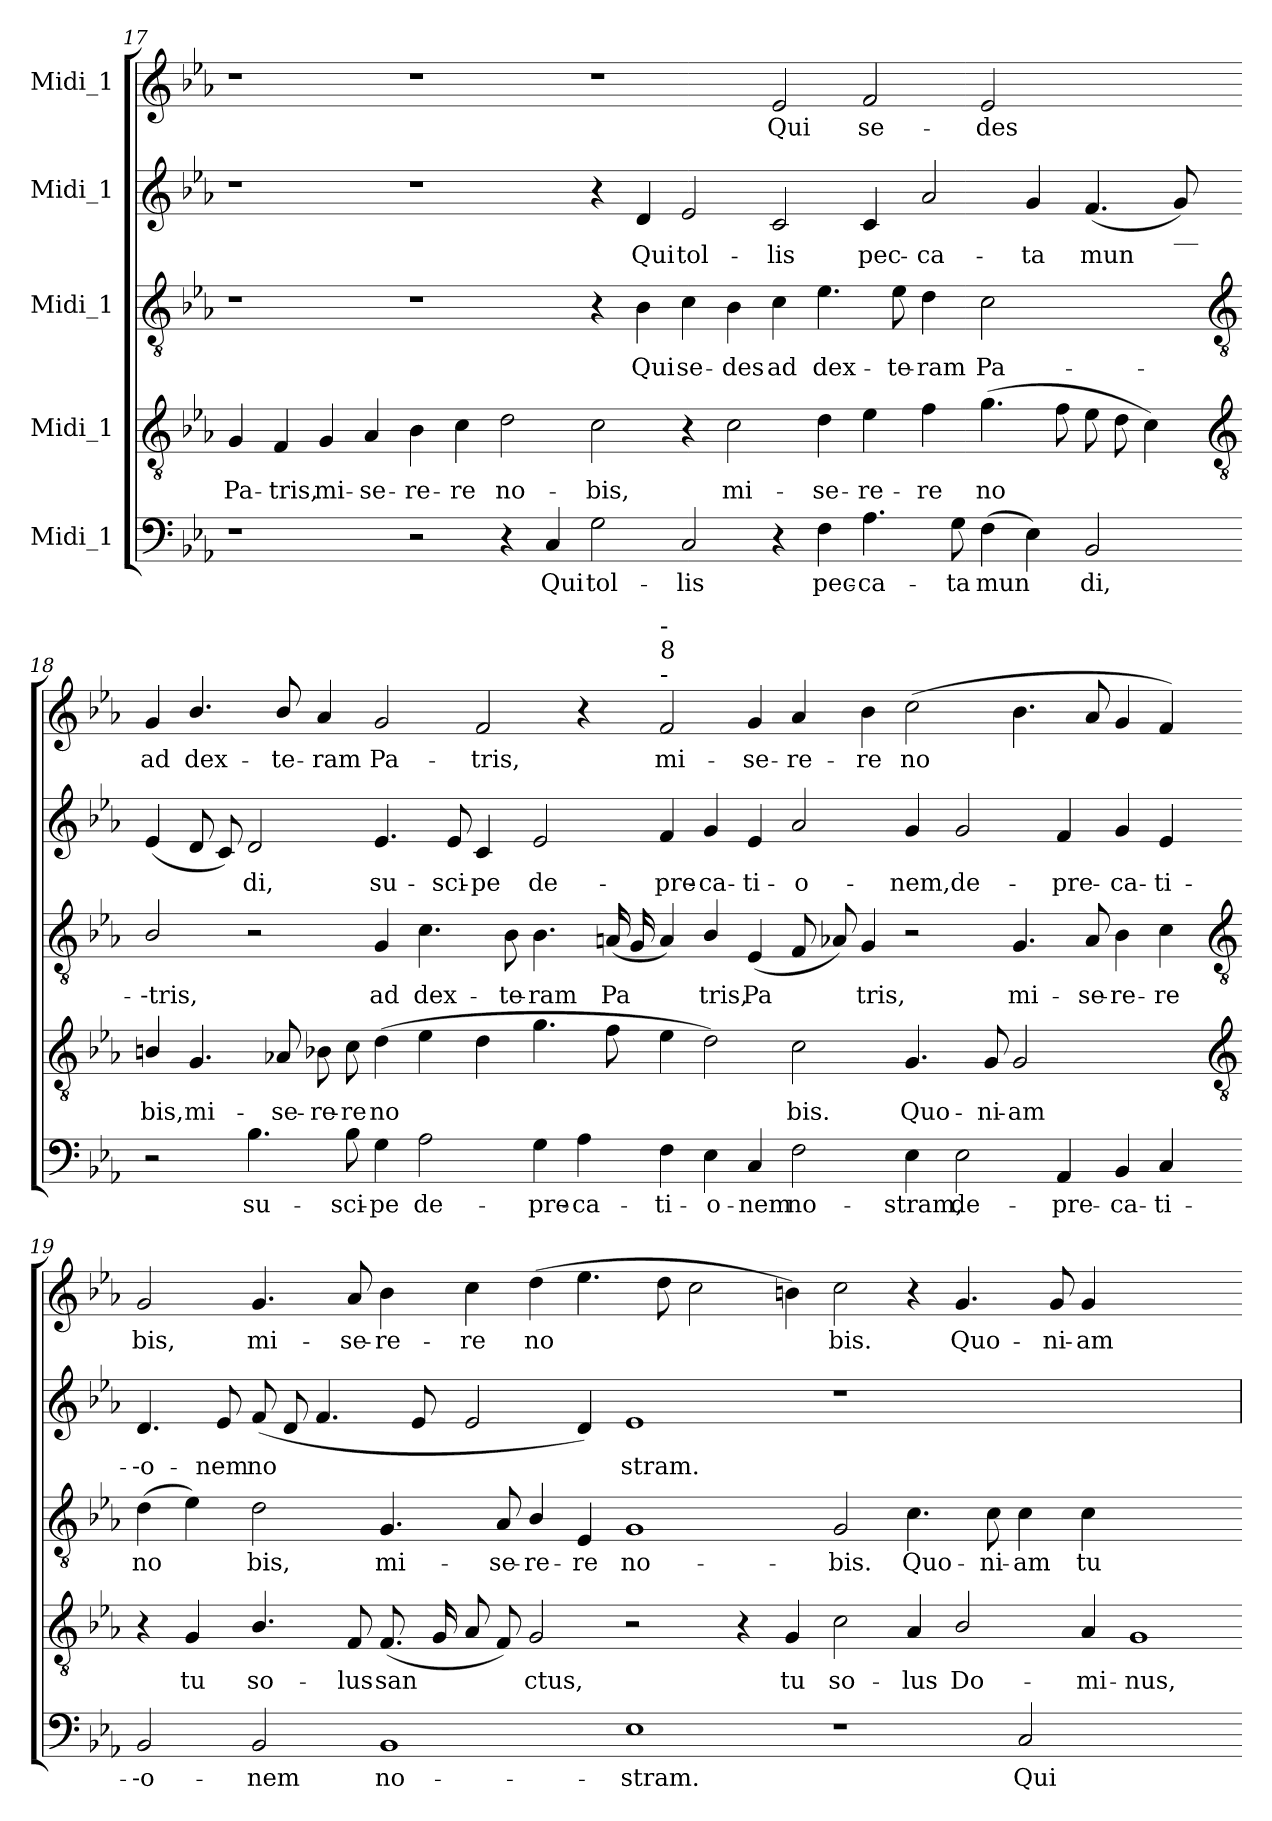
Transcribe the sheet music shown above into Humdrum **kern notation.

**kern	**text	**kern	**text	**kern	**text	**kern	**text	**kern	**text
*part5	*part5	*part4	*part4	*part3	*part3	*part2	*part2	*part1	*part1
*staff5	*staff5	*staff4	*staff4	*staff3	*staff3	*staff2	*staff2	*staff1	*staff1
*I"Midi_1	*	*I"Midi_1	*	*I"Midi_1	*	*I"Midi_1	*	*I"Midi_1	*
!!LO:LB:g=z
*clefF4	*	*clefGv2	*	*clefGv2	*	*clefG2	*	*clefG2	*
*k[b-e-a-]	*	*k[b-e-a-]	*	*k[b-e-a-]	*	*k[b-e-a-]	*	*k[b-e-a-]	*
*E-:	*	*E-:	*	*E-:	*	*E-:	*	*E-:	*
=17	=17	=17	=17	=17	=17	=17	=17	=17	=17
!	!	!	!LO:LY:b	!	!	!	!	!	!
1r	.	4G	Pa-	1r	.	1r	.	1r	.
!	!	!	!LO:LY:b	!	!	!	!	!	!
.	.	4F	-tris,	.	.	.	.	.	.
!	!	!	!LO:LY:b	!	!	!	!	!	!
.	.	4G	mi-	.	.	.	.	.	.
!	!	!	!LO:LY:b	!	!	!	!	!	!
.	.	4A-	-se-	.	.	.	.	.	.
!	!	!	!LO:LY:b	!	!	!	!	!	!
2r	.	4B-	-re-	1r	.	1r	.	1r	.
!	!	!	!LO:LY:b	!	!	!	!	!	!
.	.	4c	-re	.	.	.	.	.	.
!	!	!	!LO:LY:b	!	!	!	!	!	!
4r	.	2d	no-	.	.	.	.	.	.
!	!LO:LY:b	!	!	!	!	!	!	!	!
4C	Qui	.	.	.	.	.	.	.	.
!	!LO:LY:b	!	!LO:LY:b	!	!	!	!	!	!
2G	tol-	2c	-bis,	4r	.	4r	.	1r	.
!	!	!	!	!	!LO:LY:b	!	!LO:LY:b	!	!
.	.	.	.	4B-	Qui	4d	Qui	.	.
!	!LO:LY:b	!	!	!	!LO:LY:b	!	!LO:LY:b	!	!
2C	-lis	4r	.	4c	se-	2e-	tol-	.	.
!	!	!	!LO:LY:b	!	!LO:LY:b	!	!	!	!
.	.	2c	mi-	4B-	-des	.	.	.	.
!	!	!	!	!	!LO:LY:b	!	!LO:LY:b	!	!LO:LY:b
4r	.	.	.	4c	ad	2c	-lis	2e-	Qui
!	!LO:LY:b	!	!LO:LY:b	!	!LO:LY:b	!	!	!	!
4F	pec-	4d	-se-	4.e-	dex-	.	.	.	.
!	!LO:LY:b	!	!LO:LY:b	!	!	!	!LO:LY:b	!	!LO:LY:b
4.A-	-ca-	4e-	-re-	.	.	4c	pec-	2f	se-
!	!	!	!	!	!LO:LY:b	!	!	!	!
.	.	.	.	8e-	-te-	.	.	.	.
!	!	!	!LO:LY:b	!	!LO:LY:b	!	!LO:LY:b	!	!
.	.	4f	-re	4d	-ram	2a-	-ca-	.	.
!	!LO:LY:b	!	!	!	!	!	!	!	!
8G	-ta	.	.	.	.	.	.	.	.
!	!LO:LY:b	!	!LO:LY:b	!	!LO:LY:b	!	!	!	!LO:LY:b
(>4F	mun	(>4.g	no	2c	Pa-	.	.	2e-	-des
!	!	!	!	!	!	!	!LO:LY:b	!	!
4E-)	.	.	.	.	.	4g	-ta	.	.
.	.	8f	.	.	.	.	.	.	.
!	!LO:LY:b	!	!	!	!	!	!LO:LY:b	!	!
2BB-	di,	8e-	.	2ryy	.	(<4.f	mun	2ryy	.
.	.	8d	.	.	.	.	.	.	.
.	.	4c)	.	.	.	.	.	.	.
!	!	!	!	!	!	!LO:TX:b:t=__	!	!	!
.	.	.	.	.	.	8g)	.	.	.
!!LO:LB:g=z
=18-	=18-	=18-	=18-	=18-	=18-	=18-	=18-	=18-	=18-
*	*	*clefGv2	*	*clefGv2	*	*	*	*	*
!	!	!	!LO:LY:b	!	!LO:LY:b	!	!	!	!LO:LY:b
2r	.	4Bn/	-bis,	2B-/	--tris,	(<4e-	.	4g	ad
!	!	!	!LO:LY:b	!	!	!	!	!	!LO:LY:b
.	.	4.G	mi-	.	.	8d	.	4.b-/	dex-
.	.	.	.	.	.	8c)	.	.	.
!	!LO:LY:b	!	!	!	!	!	!LO:LY:b	!	!
4.B-	su-	.	.	2r	.	2d	di,	.	.
!	!	!	!LO:LY:b	!	!	!	!	!	!LO:LY:b
.	.	8A-X	-se-	.	.	.	.	8b-/	-te-
!	!	!	!LO:LY:b	!	!	!	!	!	!LO:LY:b
.	.	8B-X	-re-	.	.	.	.	4a-	-ram
!	!LO:LY:b	!	!LO:LY:b	!	!	!	!	!	!
8B-	-sci-	8c	-re	.	.	.	.	.	.
!	!LO:LY:b	!	!LO:LY:b	!	!LO:LY:b	!	!LO:LY:b	!	!LO:LY:b
4G	-pe	(>4d	no	4G	ad	4.e-	su-	2g	Pa-
!	!LO:LY:b	!	!	!	!LO:LY:b	!	!	!	!
2A-	de-	4e-	.	4.c	dex-	.	.	.	.
!	!	!	!	!	!	!	!LO:LY:b	!	!
.	.	.	.	.	.	8e-	-sci-	.	.
!	!	!	!	!	!	!	!LO:LY:b	!	!LO:LY:b
.	.	4d	.	.	.	4c	-pe	2f	-tris,
!	!	!	!	!	!LO:LY:b	!	!	!	!
.	.	.	.	8B-	-te-	.	.	.	.
!	!LO:LY:b	!	!	!	!LO:LY:b	!	!LO:LY:b	!	!
4G	-pre-	4.g	.	4.B-	-ram	2e-	de-	.	.
!	!LO:LY:b	!	!	!	!	!	!	!	!
4A-	-ca-	.	.	.	.	.	.	4r	.
!	!	!	!	!	!LO:LY:b	!	!	!	!
.	.	8f	.	(<16An	Pa	.	.	.	.
.	.	.	.	16G	.	.	.	.	.
!	!	!	!	!	!	!	!	!LO:TX:a:t=-	!
!	!	!	!	!	!	!	!	!LO:TX:a:t=8	!
!	!	!	!	!	!	!	!	!LO:TX:a:t=-	!
!	!LO:LY:b	!	!	!	!	!	!LO:LY:b	!	!LO:LY:b
4F	-ti-	4e-	.	4A)	.	4f	-pre-	2f	mi-
!	!LO:LY:b	!	!	!	!LO:LY:b	!	!LO:LY:b	!	!
4E-	-o-	2d)	.	4B-/	tris,	4g	-ca-	.	.
!	!LO:LY:b	!	!	!	!LO:LY:b	!	!LO:LY:b	!	!LO:LY:b
4C	-nem	.	.	(<4E-	Pa	4e-	-ti-	4g	-se-
!	!LO:LY:b	!	!LO:LY:b	!	!	!	!LO:LY:b	!	!LO:LY:b
2F	no-	2c	bis.	8F	.	2a-	-o-	4a-	-re-
.	.	.	.	8A-X)	.	.	.	.	.
!	!	!	!	!	!LO:LY:b	!	!	!	!LO:LY:b
.	.	.	.	4G	tris,	.	.	4b-	-re
!	!LO:LY:b	!	!LO:LY:b	!	!	!	!LO:LY:b	!	!LO:LY:b
4E-	-stram,	4.G	Quo-	2r	.	4g	-nem,	(<2cc	no
!	!LO:LY:b	!	!	!	!	!	!LO:LY:b	!	!
2E-	de-	.	.	.	.	2g	de-	.	.
!	!	!	!LO:LY:b	!	!	!	!	!	!
.	.	8G	-ni-	.	.	.	.	.	.
!	!	!	!LO:LY:b	!	!LO:LY:b	!	!	!	!
.	.	2G	-am	4.G	mi-	.	.	4.b-	.
!	!LO:LY:b	!	!	!	!	!	!LO:LY:b	!	!
4AA-	-pre-	.	.	.	.	4f	-pre-	.	.
!	!	!	!	!	!LO:LY:b	!	!	!	!
.	.	.	.	8A-	-se-	.	.	8a-	.
!	!LO:LY:b	!	!	!	!LO:LY:b	!	!LO:LY:b	!	!
4BB-	-ca-	2ryy	.	4B-	-re-	4g	-ca-	4g	.
!	!LO:LY:b	!	!	!	!LO:LY:b	!	!LO:LY:b	!	!
4C	-ti-	.	.	4c	-re	4e-	-ti-	4f)	.
!!LO:LB:g=z
=19-	=19-	=19-	=19-	=19-	=19-	=19-	=19-	=19-	=19-
*	*	*clefGv2	*	*clefGv2	*	*	*	*	*
!	!LO:LY:b	!	!	!	!LO:LY:b	!	!LO:LY:b	!	!LO:LY:b
2BB-	--o-	4r	.	(>4d	no	4.d	--o-	2g	-bis,
!	!	!	!LO:LY:b	!	!	!	!	!	!
.	.	4G	tu	4e-)	.	.	.	.	.
!	!	!	!	!	!	!	!LO:LY:b	!	!
.	.	.	.	.	.	8e-	-nem	.	.
!	!LO:LY:b	!	!LO:LY:b	!	!LO:LY:b	!	!LO:LY:b	!	!LO:LY:b
2BB-	-nem	4.B-/	so-	2d	bis,	(<8f	no	4.g	mi-
.	.	.	.	.	.	8d	.	.	.
.	.	.	.	.	.	4.f	.	.	.
!	!	!	!LO:LY:b	!	!	!	!	!	!LO:LY:b
.	.	8F	-lus	.	.	.	.	8a-	-se-
!	!LO:LY:b	!	!LO:LY:b	!	!LO:LY:b	!	!	!	!LO:LY:b
1BB-	no-	(<8.F	san	4.G	mi-	.	.	4b-	-re-
.	.	.	.	.	.	8e-	.	.	.
.	.	16G	.	.	.	.	.	.	.
!	!	!	!	!	!	!	!	!	!LO:LY:b
.	.	8A-	.	.	.	2e-	.	4cc	-re
!	!	!	!	!	!LO:LY:b	!	!	!	!
.	.	8F)	.	8A-	-se-	.	.	.	.
!	!	!	!LO:LY:b	!	!LO:LY:b	!	!	!	!LO:LY:b
.	.	2G	ctus,	4B-/	-re-	.	.	(>4dd	no
!	!	!	!	!	!LO:LY:b	!	!	!	!
.	.	.	.	4E-/	-re	4d)	.	4.ee-	.
!	!LO:LY:b	!	!	!	!LO:LY:b	!	!LO:LY:b	!	!
1E-	-stram.	2r	.	1G	no-	1e-	stram.	.	.
.	.	.	.	.	.	.	.	8dd	.
.	.	.	.	.	.	.	.	2cc	.
.	.	4r	.	.	.	.	.	.	.
!	!	!	!LO:LY:b	!	!	!	!	!	!
.	.	4G	tu	.	.	.	.	4bn)	.
!	!	!	!LO:LY:b	!	!LO:LY:b	!	!	!	!LO:LY:b
1r	.	2c	so-	2G	-bis.	1r	.	2cc	bis.
!	!	!	!LO:LY:b	!	!LO:LY:b	!	!	!	!
.	.	4A-	-lus	4.c	Quo-	.	.	4r	.
!	!	!	!LO:LY:b	!	!	!	!	!	!LO:LY:b
.	.	2B-/	Do-	.	.	.	.	4.g	Quo-
!	!	!	!	!	!LO:LY:b	!	!	!	!
.	.	.	.	8c	-ni-	.	.	.	.
!	!LO:LY:b	!	!	!	!LO:LY:b	!	!	!	!
2C	Qui	.	.	4c	-am	1.ryy	.	.	.
!	!	!	!	!	!	!	!	!	!LO:LY:b
.	.	.	.	.	.	.	.	8g	-ni-
!	!	!	!LO:LY:b	!	!LO:LY:b	!	!	!	!LO:LY:b
.	.	4A-	-mi-	4c	tu	.	.	4g	-am
!	!	!	!LO:LY:b	!	!	!	!	!	!
1ryy	.	1G	-nus,	1ryy	.	.	.	1ryy	.
=-	=-	=-	=-	=-	=-	=	=-	=-	=-
*-	*-	*-	*-	*-	*-	*-	*-	*-	*-
